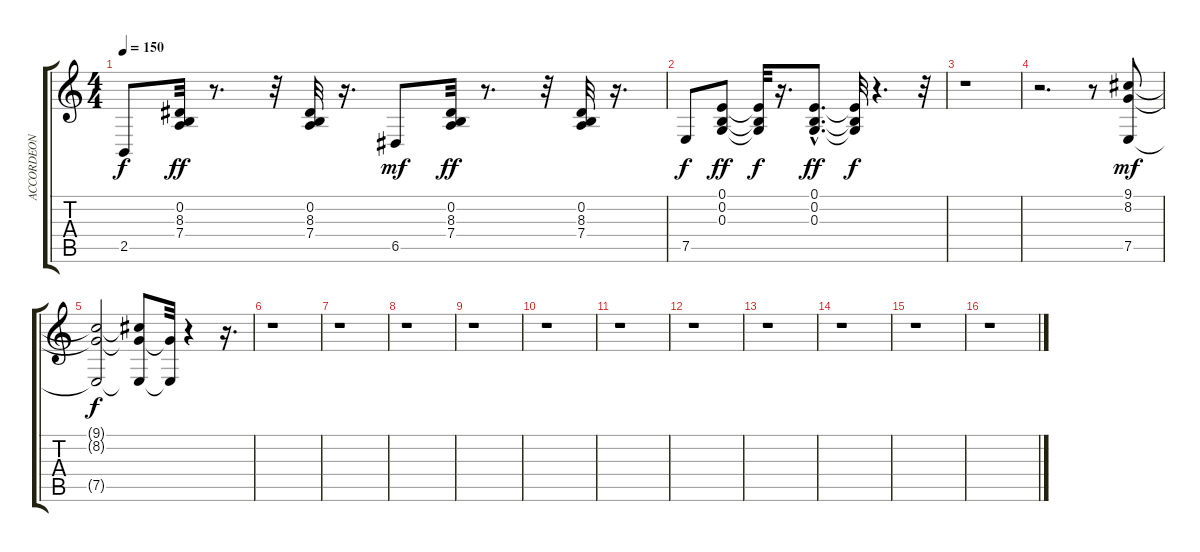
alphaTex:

\track ("ACCORDEON" "ACCORDEON") {instrument tangoaccordion}
\staff {score tabs}
\tuning (E4 B3 G3 D3 A2 E2) {hide}
\ts (4 4)
\tempo 150
\clef g2
\ks c
2.5.8{dy f} (0.2 8.3 7.4).32{dy ff} r.8{d} r.32 (0.2 8.3 7.4).32 r.16{d} 6.5.8{dy mf} (0.2 8.3 7.4).32{dy ff} r.8{d} r.32 (0.2 8.3 7.4).32 r.16{d} |
7.5.8{dy f} (0.1 0.2 0.3).8{dy ff} (0.1{t} 0.2{t} 0.3{t}).32{dy f} r.16{d} (0.1{hac} 0.2{hac} 0.3{hac}).8{d dy ff} (0.1{t} 0.2{t} 0.3{t}).32{dy f} r.4{d} r.32 |
r.1 |
r.2{d} r.8 (9.1 8.2 7.5).8{dy mf volume 12} |
(9.1{t} 8.2{t} 7.5{t}).2{dy f} (9.1{t} 8.2{t} 7.5{t}).8 (8.2{t} 7.5{t}).32 r.4 r.16{d} |
r.1 |
r.1 |
r.1 |
r.1 |
r.1 |
r.1 |
r.1 |
r.1 |
r.1 |
r.1 |
r.1
